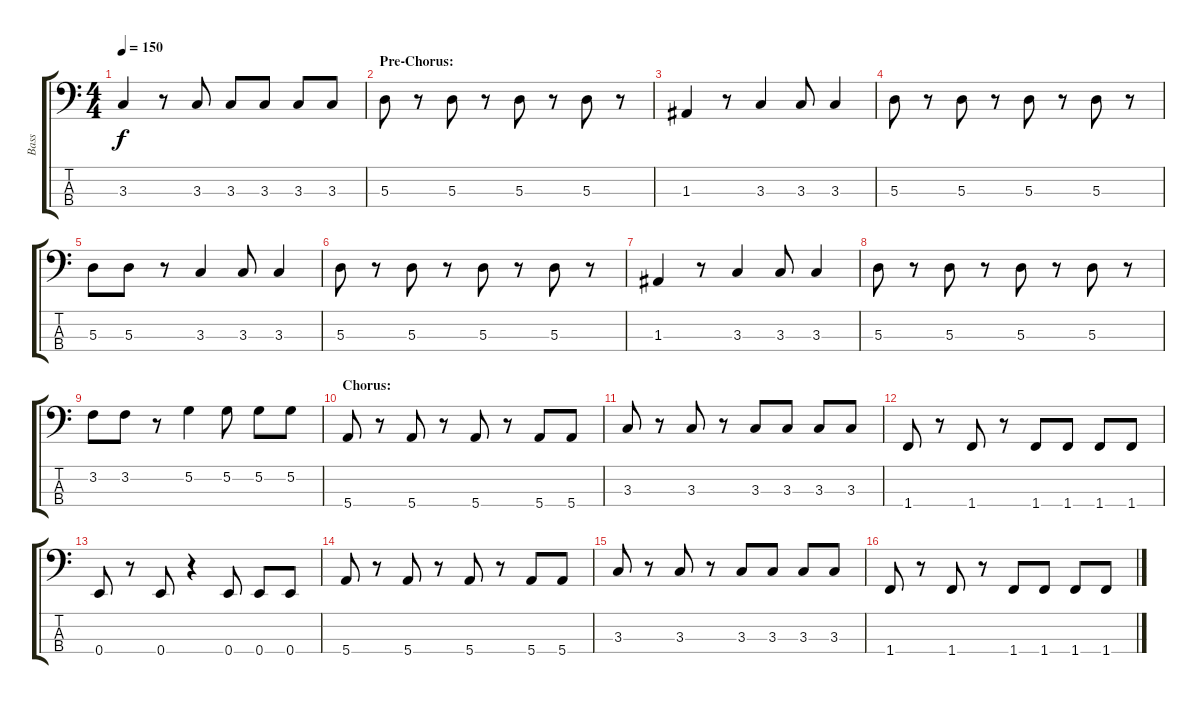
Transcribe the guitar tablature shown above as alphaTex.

\track ("Bass" "Bass") {instrument electricbasspick}
\staff {score tabs}
\tuning (G2 D2 A1 E1) {hide}
\ts (4 4)
\tempo 150
\clef f4
\ks c
3.3.4{dy f} r.8 3.3.8 3.3.8 3.3.8 3.3.8 3.3.8 |
\section ("" "Pre-Chorus:")
5.3.8 r.8 5.3.8 r.8 5.3.8 r.8 5.3.8 r.8 |
1.3.4 r.8 3.3.4 3.3.8 3.3.4 |
5.3.8 r.8 5.3.8 r.8 5.3.8 r.8 5.3.8 r.8 |
5.3.8 5.3.8 r.8 3.3.4 3.3.8 3.3.4 |
5.3.8 r.8 5.3.8 r.8 5.3.8 r.8 5.3.8 r.8 |
1.3.4 r.8 3.3.4 3.3.8 3.3.4 |
5.3.8 r.8 5.3.8 r.8 5.3.8 r.8 5.3.8 r.8 |
3.2.8 3.2.8 r.8 5.2.4 5.2.8 5.2.8 5.2.8 |
\section ("" "Chorus:")
5.4.8 r.8 5.4.8 r.8 5.4.8 r.8 5.4.8 5.4.8 |
3.3.8 r.8 3.3.8 r.8 3.3.8 3.3.8 3.3.8 3.3.8 |
1.4.8 r.8 1.4.8 r.8 1.4.8 1.4.8 1.4.8 1.4.8 |
0.4.8 r.8 0.4.8 r.4 0.4.8 0.4.8 0.4.8 |
5.4.8 r.8 5.4.8 r.8 5.4.8 r.8 5.4.8 5.4.8 |
3.3.8 r.8 3.3.8 r.8 3.3.8 3.3.8 3.3.8 3.3.8 |
1.4.8 r.8 1.4.8 r.8 1.4.8 1.4.8 1.4.8 1.4.8
